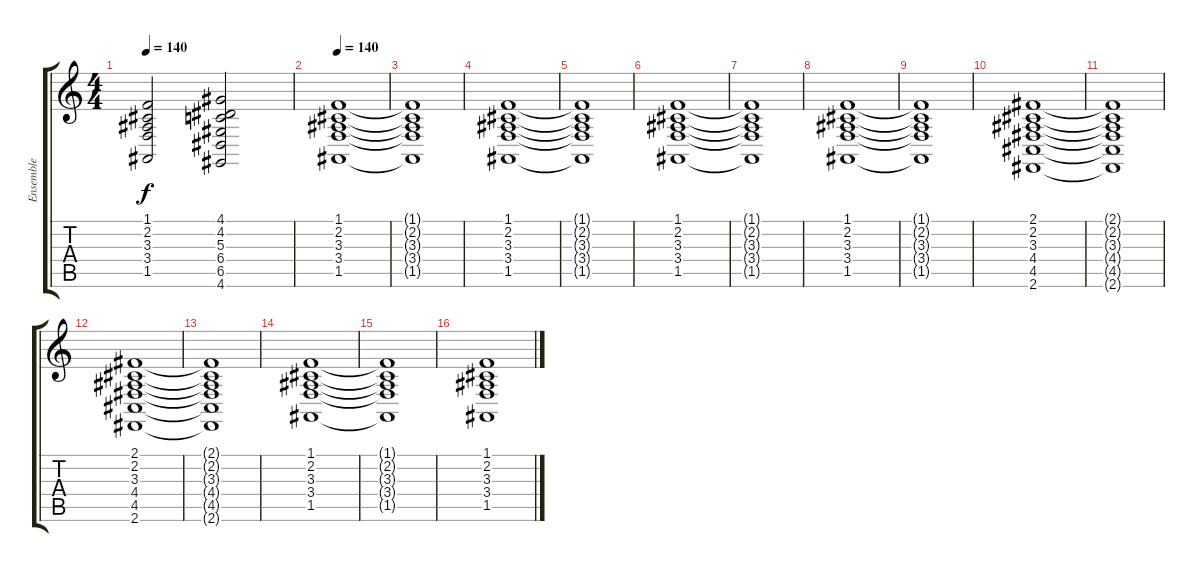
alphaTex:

\track ("Ensemble" "Ensemble") {instrument stringensemble1}
\staff {score tabs}
\tuning (E4 B3 G3 D3 A2 E2) {hide}
\ts (4 4)
\tempo 140
\clef g2
\ks c
(1.1{t} 2.2{t} 3.3{t} 3.4{t} 1.5{t}).2{dy f} (4.1 4.2 5.3 6.4 6.5 4.6).2 |
\section ("" "")
\tempo 140
(1.1 2.2 3.3 3.4 1.5).1{volume 10} |
(1.1{t} 2.2{t} 3.3{t} 3.4{t} 1.5{t}).1 |
(1.1 2.2 3.3 3.4 1.5).1 |
(1.1{t} 2.2{t} 3.3{t} 3.4{t} 1.5{t}).1 |
(1.1 2.2 3.3 3.4 1.5).1 |
(1.1{t} 2.2{t} 3.3{t} 3.4{t} 1.5{t}).1 |
(1.1 2.2 3.3 3.4 1.5).1 |
(1.1{t} 2.2{t} 3.3{t} 3.4{t} 1.5{t}).1 |
(2.1 2.2 3.3 4.4 4.5 2.6).1 |
(2.1{t} 2.2{t} 3.3{t} 4.4{t} 4.5{t} 2.6{t}).1 |
(2.1 2.2 3.3 4.4 4.5 2.6).1 |
(2.1{t} 2.2{t} 3.3{t} 4.4{t} 4.5{t} 2.6{t}).1 |
(1.1 2.2 3.3 3.4 1.5).1 |
(1.1{t} 2.2{t} 3.3{t} 3.4{t} 1.5{t}).1 |
(1.1 2.2 3.3 3.4 1.5).1
